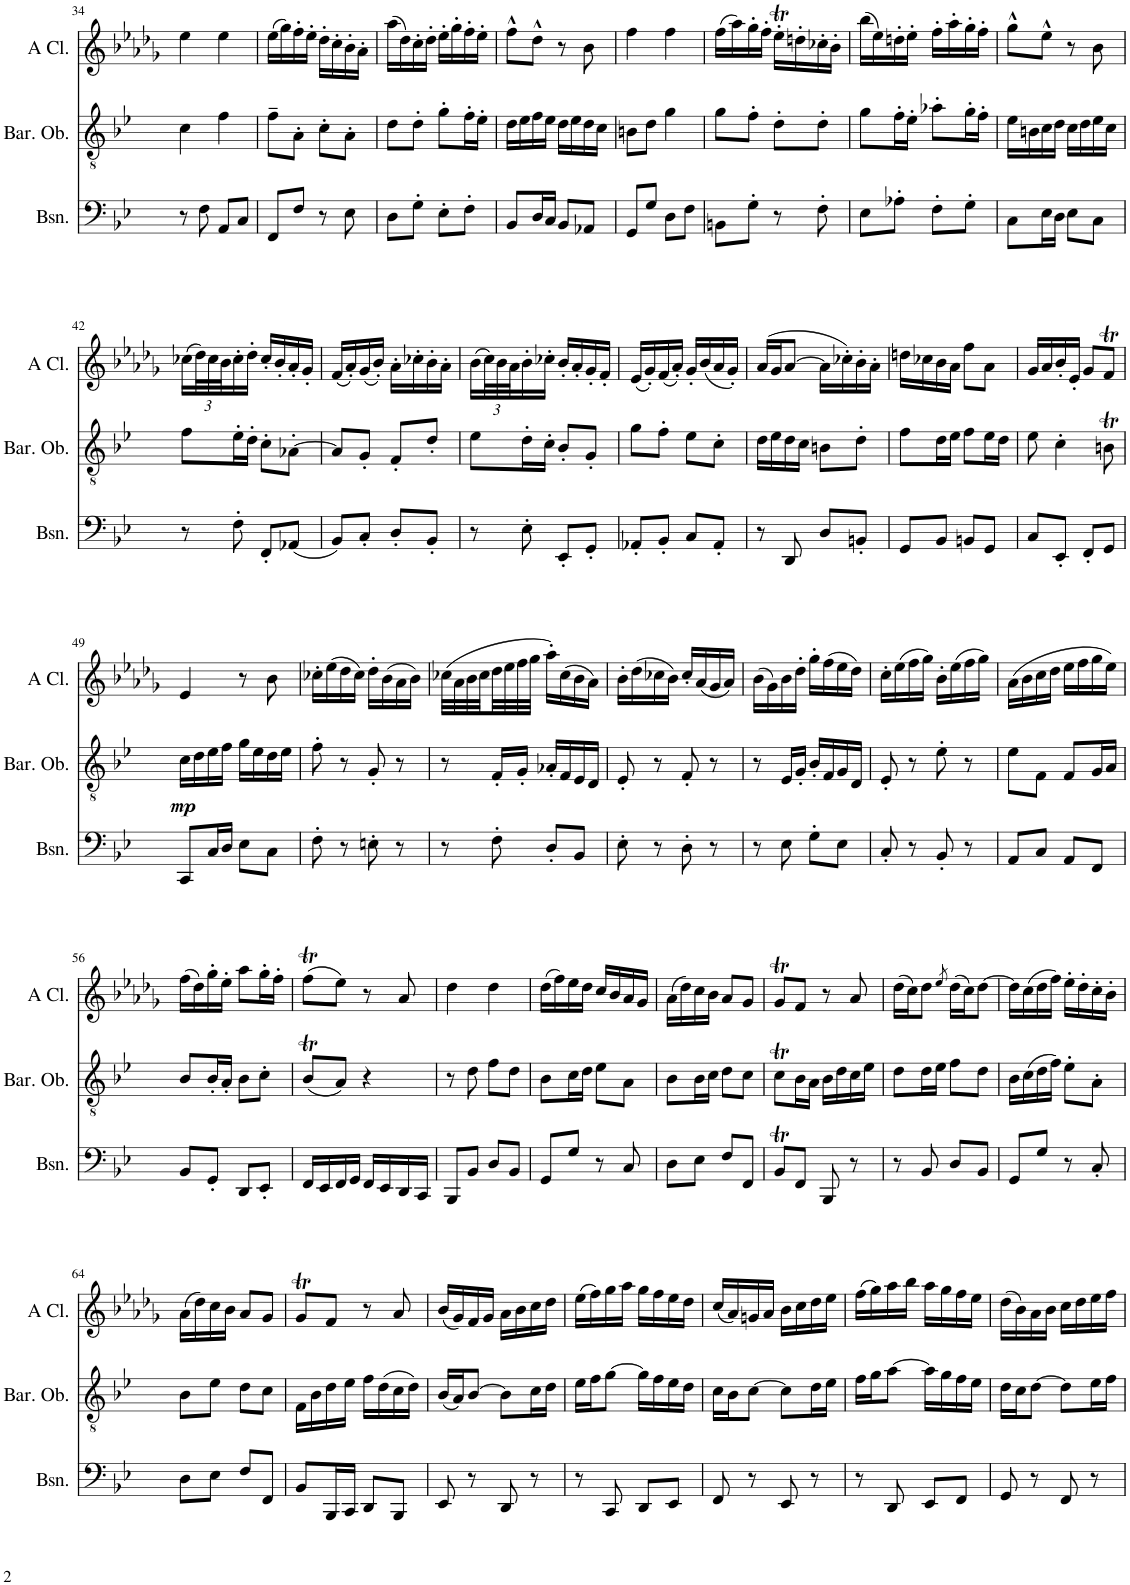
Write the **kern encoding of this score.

**kern	**kern	**dynam	**kern
*part3	*part2	*part2	*part1
*staff3	*staff2	*staff2	*staff1
*I"Bassoon	*I"Baritone Oboe	*	*I"A Clarinet
*I'Bsn.	*I'Bar. Ob.	*	*I'A Cl.
!!LO:PB:g=z
*clefF4	*clefGv2	*	*clefG2
*	*	*	*Trd2c3
*k[b-e-]	*k[b-e-]	*	*k[b-e-a-d-g-]
*M2/4	*M2/4	*	*M2/4
=34	=34	=34	=34
8r	4c\	.	4ee-\
8F\	.	.	.
8AA/L	4f\	.	4ee-\
8C/J	.	.	.
=35	=35	=35	=35
8FF/L	8f~\L	.	(16ee-\LL
.	.	.	16gg-\)
8F/J	8A'\J	.	16ff'\
.	.	.	16ee-'\JJ
8r	8c'\L	.	16dd-'\LL
.	.	.	16cc'\
8E-\	8A'\J	.	16b-'\
.	.	.	16a-'\JJ
=36	=36	=36	=36
8D\L	8d\L	.	(16aa-\LL
.	.	.	16dd-\)
8G'\J	8d'\J	.	16cc'\
.	.	.	16dd-'\JJ
8E-'\L	8g'\L	.	16ee-'\LL
.	.	.	16gg-'\
8F'\J	16f'\L	.	16ff'\
.	16e-'\JJ	.	16ee-'\JJ
=37	=37	=37	=37
8BB-/L	16d\LL	.	8ff^^\L
.	16e-\	.	.
16D/L	16f\	.	8dd-^^\J
16C/JJ	16e-\JJ	.	.
8BB-/L	16d\LL	.	8r
.	16e-\	.	.
8AA-X/J	16d\	.	8b-\
.	16c\JJ	.	.
=38	=38	=38	=38
8GG/L	8Bn\L	.	4ff\
8G/J	8d\J	.	.
8D\L	4g\	.	4ff\
8F\J	.	.	.
=39	=39	=39	=39
8BBn\L	8g\L	.	(16ff\LL
.	.	.	16aa-\)
8G'\J	8f'\J	.	16gg-'\
.	.	.	16ff'\JJ
8r	8d'\L	.	16ee-T'\LL
.	.	.	16ddn'\
8F'\	8d'\J	.	16cc-X'\
.	.	.	16b-'\JJ
=40	=40	=40	=40
8E-\L	8g\L	.	(16bb-\LL
.	.	.	16ee-\)
8A-X'\J	16f'\L	.	16ddn'\
.	16e-'\JJ	.	16ee-'\JJ
8F'\L	8a-X'\L	.	16ff'\LL
.	.	.	16aa-'\
8G'\J	16g'\L	.	16gg-'\
.	16f'\JJ	.	16ff'\JJ
=41	=41	=41	=41
8C\L	16e-\LL	.	8gg-^^\L
.	16Bn\	.	.
16E-\L	16c\	.	8ee-^^\J
16D\JJ	16d\JJ	.	.
8E-\L	16c\LL	.	8r
.	16d\	.	.
8C\J	16e-\	.	8b-\
.	16c\JJ	.	.
!!LO:LB:g=z
=42	=42	=42	=42
8r	8f\L	.	(16cc-X\LL
*	*	*	*Xbrackettup
.	.	.	48dd-\L)
.	.	.	48cc-\
.	.	.	48b-\J
8F'\	16e-'\L	.	16cc-'\
.	16d'\JJ	.	16dd-'\JJ
8FF'/L	8c'\L	.	16cc-'/LL
.	.	.	16b-'/
(8AA-X/J	[8A-X'\J	.	16a-'/
.	.	.	16g-'/JJ
=43	=43	=43	=43
8BB-/L)	8A-/L]	.	(16f/LL
.	.	.	16a-'/)
8C'/J	8G'/J	.	(16g-/
.	.	.	16b-'/JJ)
8D'/L	8F'/L	.	16a-'\LL
.	.	.	16cc-X'\
8BB-'/J	8d'/J	.	16b-'\
.	.	.	16a-'\JJ
=44	=44	=44	=44
8r	8e-\L	.	(16b-\LL
.	.	.	48cc\L)
.	.	.	48b-\
.	.	.	48a-\J
8E-'\	16d'\L	.	16b-'\
.	16c'\JJ	.	16cc-X'\JJ
8EE-'/L	8B-'/L	.	16b-'/LL
.	.	.	16a-'/
8GG'/J	8G'/J	.	16g-'/
.	.	.	16f'/JJ
=45	=45	=45	=45
8AA-X'/L	8g\L	.	(16e-/LL
.	.	.	16g-'/)
8BB-'/J	8f'\J	.	(16f/
.	.	.	16a-'/JJ)
8C/L	8e-\L	.	16g-'/LL
.	.	.	(16b-/
8AA-'/J	8c'\J	.	16a-/
.	.	.	16g-'/JJ)
=46	=46	=46	=46
8r	16d\LL	.	(16a-/LL
.	16e-\	.	16g-/J
8DD/	16d\	.	[8a-/J
.	16c\JJ	.	.
8D/L	8Bn\L	.	16a-\LL]
.	.	.	16cc-X'\)
8BBn'/J	8d'\J	.	16b-'\
.	.	.	16a-'\JJ
=47	=47	=47	=47
8GG/L	8f\L	.	16ddn\LL
.	.	.	16cc-X\
8BB-/J	16d\L	.	16b-\
.	16e-\JJ	.	16a-\JJ
8BBn/L	8f\L	.	8ff\L
8GG/J	16e-\L	.	8a-\J
.	16d\JJ	.	.
=48	=48	=48	=48
8C/L	8e-\	.	16g-/LL
.	.	.	16a-/
8EE-'/J	4c'\	.	16b-'/
.	.	.	16e-'/JJ
8FF'/L	.	.	8g-/L
8GG/J	8Bnt\	.	8ft/J
!!LO:LB:g=z
=49	=49	=49	=49
!	!	!LO:DY:b	!
8CC/L	16c\LL	mp	4e-/
.	16d\	.	.
16C/L	16e-\	.	.
16D/JJ	16f\JJ	.	.
8E-\L	16g\LL	.	8r
.	16e-\	.	.
8C\J	16d\	.	8b-\
.	16e-\JJ	.	.
=50	=50	=50	=50
8F'\	8f'\	.	16cc-X'\LL
.	.	.	(16ee-\
8r	8r	.	16dd-\
.	.	.	16cc-\JJ)
8En'\	8G'/	.	16dd-'\LL
.	.	.	(16b-\
8r	8r	.	16a-\
.	.	.	16b-\JJ)
=51	=51	=51	=51
8r	8r	.	(32cc-X\LLL
.	.	.	32a-\
.	.	.	32b-\
.	.	.	32cc-\
8F'\	16F'/LL	.	32dd-\
.	.	.	32ee-\
.	16G'/JJ	.	32ff\
.	.	.	32gg-\JJJ
8D'/L	16A-X'/LL	.	16aa-'\LL)
.	16F/	.	(16cc-\
8BB-/J	16E-/	.	16b-\
.	16D/JJ	.	16a-\JJ)
=52	=52	=52	=52
8E-'\	8E-'/	.	16b-'\LL
.	.	.	(16dd-\
8r	8r	.	16cc-X\
.	.	.	16b-\JJ)
8D'\	8F'/	.	16cc-'/LL
.	.	.	(16a-/
8r	8r	.	16g-/
.	.	.	16a-/JJ)
=53	=53	=53	=53
8r	8r	.	(16b-\LL
.	.	.	16g-\)
8E-\	16E-/LL	.	16b-\
.	16G'/JJ	.	16dd-'\JJ
8G'\L	16B-'/LL	.	16gg-'\LL
.	16F/	.	(16ff\
8E-\J	16G/	.	16ee-\
.	16D/JJ	.	16dd-\JJ)
=54	=54	=54	=54
8C'/	8E-'/	.	16cc'\LL
.	.	.	(16ee-\
8r	8r	.	16ff\
.	.	.	16gg-\JJ)
8BB-'/	8e-'\	.	16b-'\LL
.	.	.	(16ee-\
8r	8r	.	16ff\
.	.	.	16gg-\JJ)
=55	=55	=55	=55
8AA/L	8e-\L	.	(16a-\LL
.	.	.	16b-\
8C/J	8F\J	.	16cc\
.	.	.	16dd-\JJ
8AA/L	8F/L	.	16ee-\LL
.	.	.	16ff\
8FF/J	16G/L	.	16gg-\
.	16A/JJ	.	16ee-\JJ)
!!LO:LB:g=z
=56	=56	=56	=56
8BB-/L	8B-/L	.	(16ff\LL
.	.	.	16dd-\)
8GG'/J	16B-'/L	.	16gg-'\
.	16A'/JJ	.	16ee-'\JJ
8DD/L	8B-\L	.	8aa-\L
8EE-'/J	8c'\J	.	16gg-'\L
.	.	.	16ff'\JJ
=57	=57	=57	=57
16FF/LL	(8B-T/L	.	(8fft\L
16EE-/	.	.	.
16FF/	8A/J)	.	8ee-\J)
16GG/JJ	.	.	.
16FF/LL	4r	.	8r
16EE-/	.	.	.
16DD/	.	.	8a-/
16CC/JJ	.	.	.
=58	=58	=58	=58
8BBB-/L	8r	.	4dd-\
8BB-/J	8d\	.	.
8D/L	8f\L	.	4dd-\
8BB-/J	8d\J	.	.
=59	=59	=59	=59
8GG/L	8B-\L	.	(16dd-\LL
.	.	.	16ff\)
8G/J	16c\L	.	16ee-\
.	16d\JJ	.	16dd-\JJ
8r	8e-\L	.	16cc/LL
.	.	.	16b-/
8C/	8A\J	.	16a-/
.	.	.	16g-/JJ
=60	=60	=60	=60
8D\L	8B-\L	.	(16a-\LL
.	.	.	16dd-\)
8E-\J	16B-\L	.	16cc\
.	16c\JJ	.	16b-\JJ
8F/L	8d\L	.	8a-/L
8FF/J	8c\J	.	8g-/J
=61	=61	=61	=61
8BB-T/L	8cT\L	.	8g-T/L
8FF/J	16B-\L	.	8f/J
.	16A\JJ	.	.
8BBB-/	16B-\LL	.	8r
.	16d\	.	.
8r	16c\	.	8a-/
.	16e-\JJ	.	.
=62	=62	=62	=62
8r	8d\L	.	(16dd-\LL
.	.	.	16cc\J)
8BB-/	16d\L	.	8dd-\J
.	16e-\JJ	.	.
.	.	.	8qee-/
8D/L	8f\L	.	(16dd-\LL
.	.	.	16cc\J)
8BB-/J	8d\J	.	[8dd-\J
=63	=63	=63	=63
8GG/L	16B-\LL	.	16dd-\LL]
.	(16c\	.	(16cc\
8G/J	16d\	.	16dd-\
.	16f\JJ)	.	16ff\JJ)
8r	8e-'\L	.	16ee-'\LL
.	.	.	16dd-'\
8C'/	8A'\J	.	16cc'\
.	.	.	16b-'\JJ
!!LO:LB:g=z
=64	=64	=64	=64
8D\L	8B-\L	.	(16a-\LL
.	.	.	16dd-\)
8E-\J	8e-\J	.	16cc\
.	.	.	16b-\JJ
8F/L	8d\L	.	8a-/L
8FF/J	8c\J	.	8g-/J
=65	=65	=65	=65
8BB-/L	16F\LL	.	8g-T/L
.	16B-\	.	.
16BBB-/L	16d\	.	8f/J
16CC/JJ	16e-\JJ	.	.
8DD/L	16f\LL	.	8r
.	(16d\	.	.
8BBB-/J	16c\	.	8a-/
.	16d\JJ)	.	.
=66	=66	=66	=66
8EE-/	(16B-/LL	.	(16b-/LL
.	16A/J)	.	16g-/)
8r	[8B-/J	.	16f/
.	.	.	16g-/JJ
8DD/	8B-\L]	.	16a-\LL
.	.	.	16b-\
8r	16c\L	.	16cc\
.	16d\JJ	.	16dd-\JJ
=67	=67	=67	=67
8r	16e-\LL	.	(16ee-\LL
.	16f\J	.	16ff\)
8CC/	[8g\J	.	16gg-\
.	.	.	16aa-\JJ
8DD/L	16g\LL]	.	16gg-\LL
.	16f\	.	16ff\
8EE-/J	16e-\	.	16ee-\
.	16d\JJ	.	16dd-\JJ
=68	=68	=68	=68
8FF/	16c\LL	.	(16cc/LL
.	16B-\J	.	16a-/)
8r	[8c\J	.	16gn/
.	.	.	16a-/JJ
8EE-/	8c\L]	.	16b-\LL
.	.	.	16cc\
8r	16d\L	.	16dd-\
.	16e-\JJ	.	16ee-\JJ
=69	=69	=69	=69
8r	16f\LL	.	(16ff\LL
.	16g\J	.	16gg-\)
8DD/	[8a\J	.	16aa-\
.	.	.	16bb-\JJ
8EE-/L	16a\LL]	.	16aa-\LL
.	16g\	.	16gg-\
8FF/J	16f\	.	16ff\
.	16e-\JJ	.	16ee-\JJ
=70	=70	=70	=70
8GG/	16d\LL	.	(16dd-\LL
.	16c\J	.	16b-\)
8r	[8d\J	.	16a-\
.	.	.	16b-\JJ
8FF/	8d\L]	.	16cc\LL
.	.	.	16dd-\
8r	16e-\L	.	16ee-\
.	16f\JJ	.	16ff\JJ
=	=	=	=
*-	*-	*-	*-
